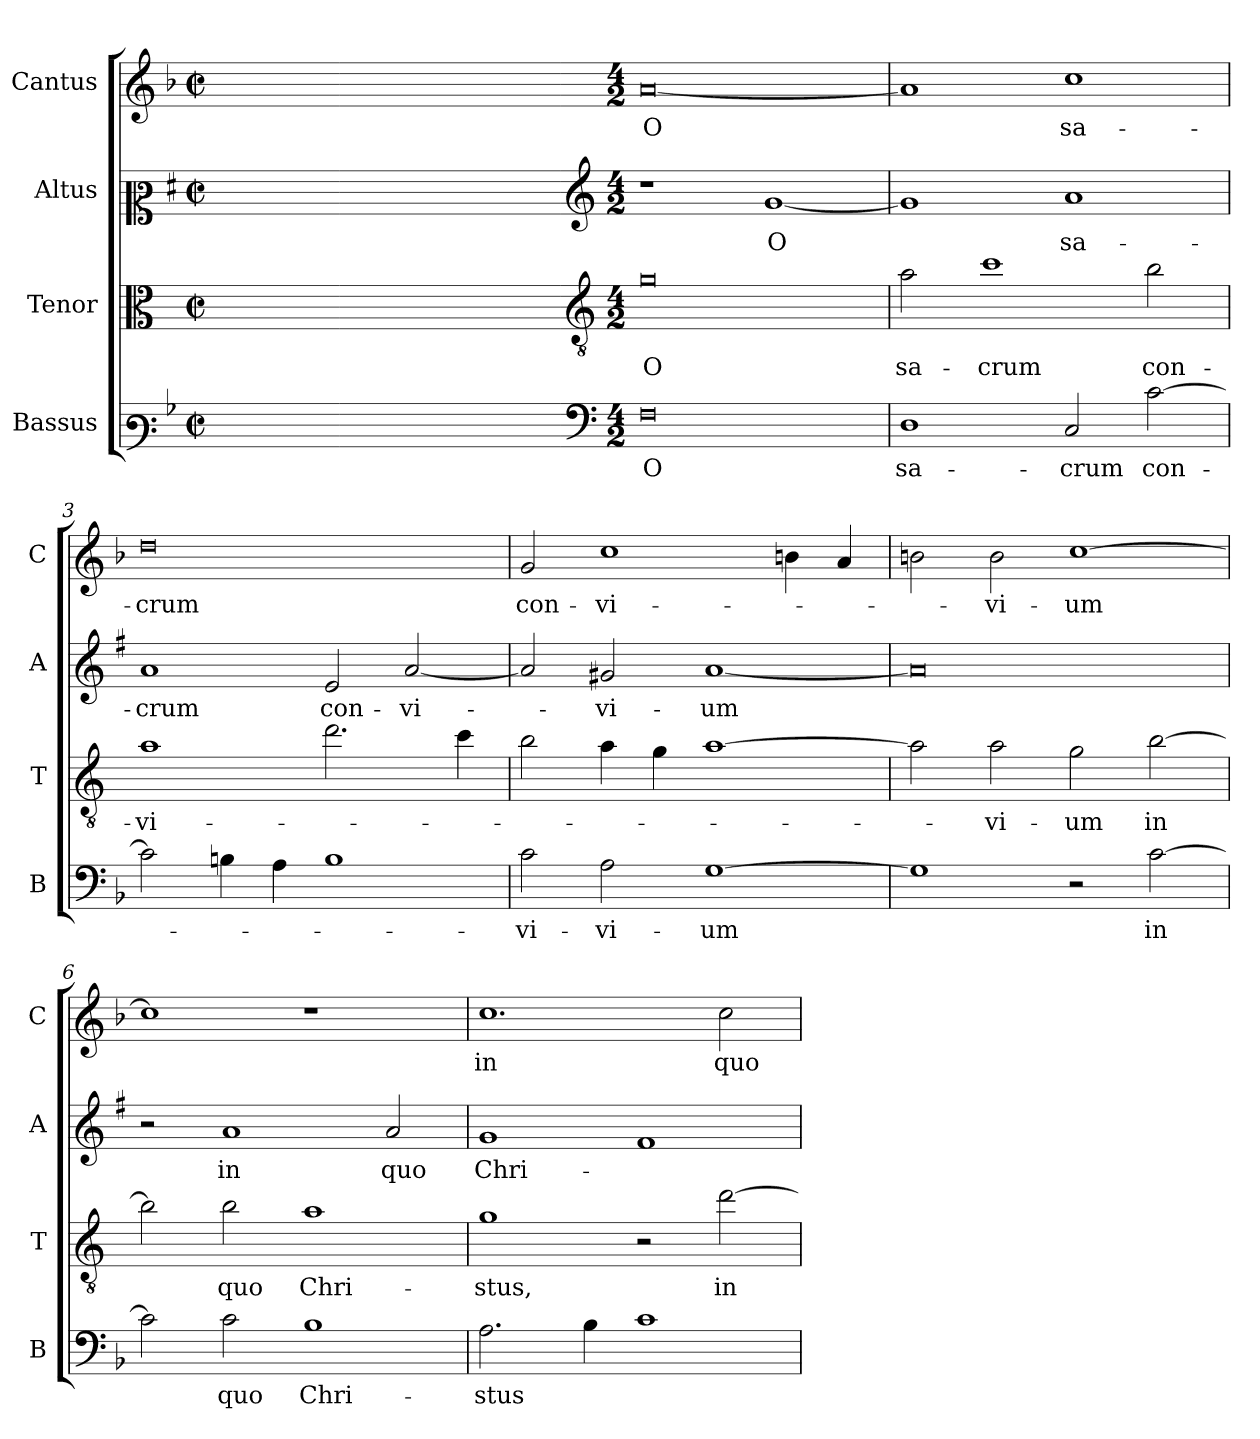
**kern	**text	**kern	**text	**kern	**text	**kern	**text
*part4	*part4	*part3	*part3	*part2	*part2	*part1	*part1
*staff4	*staff4	*staff3	*staff3	*staff2	*staff2	*staff1	*staff1
*I"Bassus	*	*I"Tenor	*	*I"Altus	*	*I"Cantus	*
*I'B	*	*I'T	*	*I'A	*	*I'C	*
*clefF3	*	*clefC3	*	*clefC2	*	*clefG2	*
*	*	*ITrd4c7	*	*ITrd1c2	*	*	*
*k[b-]	*	*k[b-]	*	*k[b-]	*	*k[b-]	*
*F:	*	*F:	*	*F:	*	*F:	*
*M2/2	*	*M2/2	*	*M2/2	*	*M2/2	*
*met(c|)	*	*met(c|)	*	*met(c|)	*	*met(c|)	*
=	=	=	=	=	=	=	=
1ryy	.	1ryy	.	1ryy	.	1ryy	.
=1X-	=1X-	=1X-	=1X-	=1X-	=1X-	=1X-	=1X-
4ryy	.	4ryy	.	4ryy	.	4ryy	.
4ryy	.	4ryy	.	4ryy	.	4ryy	.
4ryy	.	4ryy	.	4ryy	.	4ryy	.
4ryy	.	4ryy	.	4ryy	.	4ryy	.
=1-	=1-	=1-	=1-	=1-	=1-	=1-	=1-
*clefF4	*	*clefGv2	*	*clefG2	*	*	*
*M4/2	*	*M4/2	*	*M4/2	*	*M4/2	*
!	!LO:LY:b	!	!LO:LY:b	!	!	!	!LO:LY:b
0F	O	0c	O	1r	.	[0a	O
!	!	!	!	!	!LO:LY:b	!	!
.	.	.	.	[1f	O	.	.
=2	=2	=2	=2	=2	=2	=2	=2
!	!LO:LY:b	!	!LO:LY:b	!	!	!	!
1D	sa-	2d\	sa-	1f]	.	1a]	.
!	!	!	!LO:LY:b	!	!	!	!
.	.	1f	-crum	.	.	.	.
!	!LO:LY:b	!	!	!	!LO:LY:b	!	!LO:LY:b
2C/	-crum	.	.	1g	sa-	1cc	sa-
!	!LO:LY:b	!	!LO:LY:b	!	!	!	!
[2c\	con-	2e\	con-	.	.	.	.
=3	=3	=3	=3	=3	=3	=3	=3
!	!	!	!LO:LY:b	!	!LO:LY:b	!	!LO:LY:b
2c\]	.	1d	-vi-	1g	-crum	0dd	-crum
4Bn\	.	.	.	.	.	.	.
4A\	.	.	.	.	.	.	.
!	!	!	!	!	!LO:LY:b	!	!
1B	.	2.g\	.	2d/	con-	.	.
!	!	!	!	!	!LO:LY:b	!	!
.	.	.	.	[2g/	-vi-	.	.
.	.	4f\	.	.	.	.	.
=4	=4	=4	=4	=4	=4	=4	=4
!	!LO:LY:b	!	!	!	!	!	!LO:LY:b
2c\	-vi-	2e\	.	2g/]	.	2g/	con-
!	!LO:LY:b	!	!	!	!LO:LY:b	!	!LO:LY:b
2A\	-vi-	4d\	.	2f#X/	-vi-	1cc	-vi-
.	.	4c\	.	.	.	.	.
!	!LO:LY:b	!	!	!	!LO:LY:b	!	!
[1G	-um	[1d	.	[1g	-um	.	.
.	.	.	.	.	.	4bn\	.
.	.	.	.	.	.	4a/	.
=5	=5	=5	=5	=5	=5	=5	=5
1G]	.	2d\]	.	0g]	.	2bn\	.
!	!	!	!LO:LY:b	!	!	!	!LO:LY:b
.	.	2d\	-vi-	.	.	2b\	-vi-
!	!	!	!LO:LY:b	!	!	!	!LO:LY:b
2r	.	2c\	-um	.	.	[1cc	-um
!	!LO:LY:b	!	!LO:LY:b	!	!	!	!
[2c\	in	[2e\	in	.	.	.	.
!!LO:LB:g=z
=6	=6	=6	=6	=6	=6	=6	=6
2c\]	.	2e\]	.	2r	.	1cc]	.
!	!LO:LY:b	!	!LO:LY:b	!	!LO:LY:b	!	!
2c\	quo	2e\	quo	1g	in	.	.
!	!LO:LY:b	!	!LO:LY:b	!	!	!	!
1B-	Chri-	1d	Chri-	.	.	1r	.
!	!	!	!	!	!LO:LY:b	!	!
.	.	.	.	2g/	quo	.	.
=7	=7	=7	=7	=7	=7	=7	=7
!	!LO:LY:b	!	!LO:LY:b	!	!LO:LY:b	!	!LO:LY:b
2.A\	-stus	1c	-stus,	1f	Chri-	1.cc	in
4B-\	.	.	.	.	.	.	.
1c	.	2r	.	1e	.	.	.
!	!	!	!LO:LY:b	!	!	!	!LO:LY:b
.	.	[2g\	in	.	.	2cc\	quo
=	=	=	=	=	=	=	=
*-	*-	*-	*-	*-	*-	*-	*-
